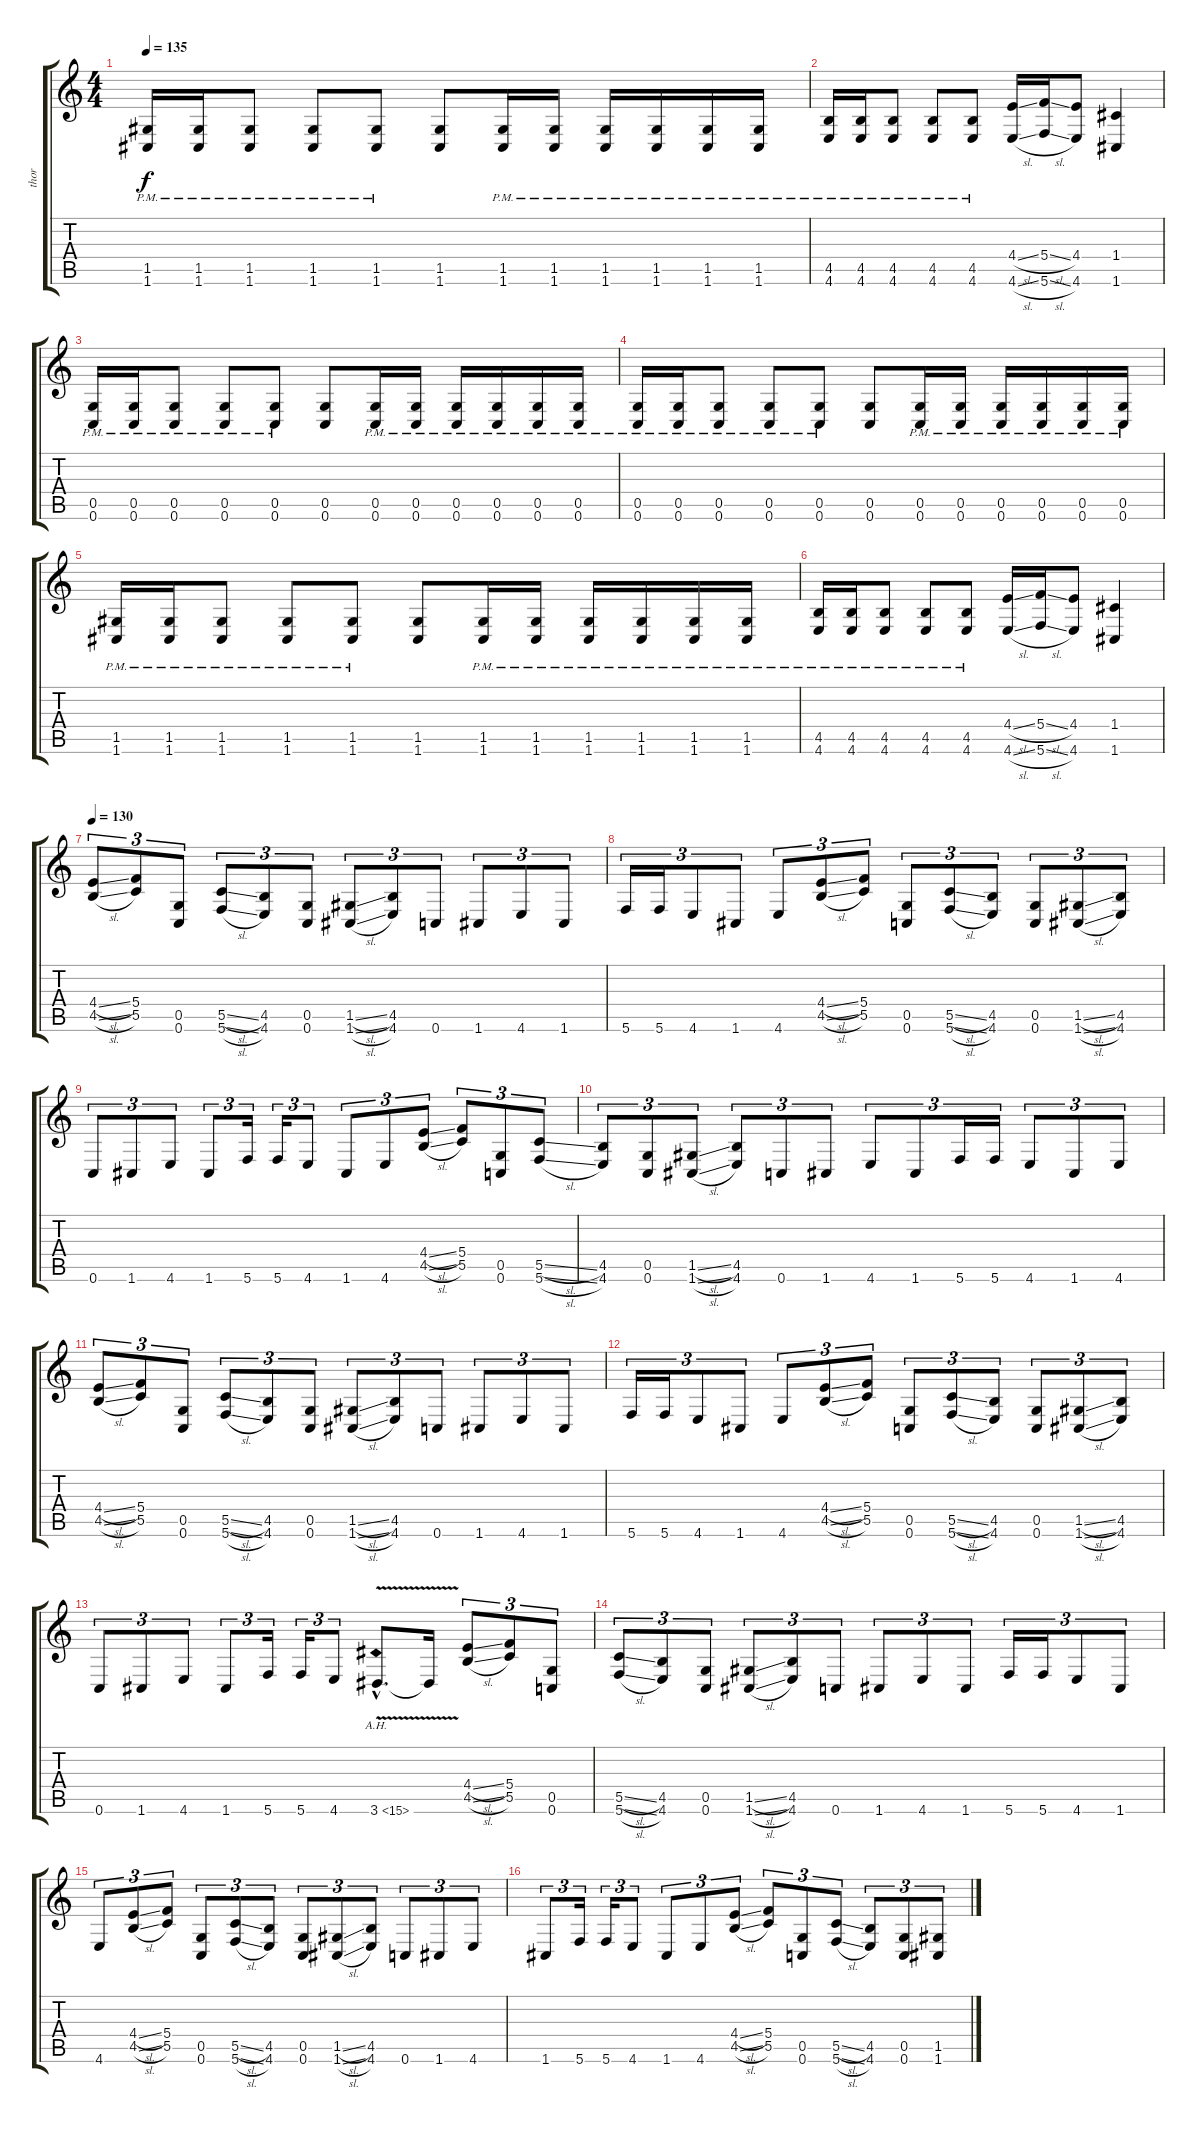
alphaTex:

\track ("thor" "thor") {instrument distortionguitar}
\staff {score tabs}
\tuning (D4 A3 F3 C3 G2 C2) {hide}
\ts (4 4)
\tempo 135
\clef g2
\ks c
(1.5{pm} 1.6{pm}).16{dy f} (1.5{pm} 1.6{pm}).16 (1.5{pm} 1.6{pm}).8 (1.5{pm} 1.6{pm}).8 (1.5{pm} 1.6{pm}).8 (1.5 1.6).8 (1.5{pm} 1.6{pm}).16 (1.5{pm} 1.6{pm}).16 (1.5{pm} 1.6{pm}).16 (1.5{pm} 1.6{pm}).16 (1.5{pm} 1.6{pm}).16 (1.5{pm} 1.6{pm}).16 |
(4.5{pm} 4.6{pm}).16 (4.5{pm} 4.6{pm}).16 (4.5{pm} 4.6{pm}).8 (4.5{pm} 4.6{pm}).8 (4.5{pm} 4.6{pm}).8 (4.4{sl} 4.6{sl}).16 (5.4{sl} 5.6{sl}).16 (4.4 4.6).8 (1.4 1.6).4 |
(0.5{pm} 0.6{pm}).16 (0.5{pm} 0.6{pm}).16 (0.5{pm} 0.6{pm}).8 (0.5{pm} 0.6{pm}).8 (0.5{pm} 0.6{pm}).8 (0.5 0.6).8 (0.5{pm} 0.6{pm}).16 (0.5{pm} 0.6{pm}).16 (0.5{pm} 0.6{pm}).16 (0.5{pm} 0.6{pm}).16 (0.5{pm} 0.6{pm}).16 (0.5{pm} 0.6{pm}).16 |
(0.5{pm} 0.6{pm}).16 (0.5{pm} 0.6{pm}).16 (0.5{pm} 0.6{pm}).8 (0.5{pm} 0.6{pm}).8 (0.5{pm} 0.6{pm}).8 (0.5 0.6).8 (0.5{pm} 0.6{pm}).16 (0.5{pm} 0.6{pm}).16 (0.5{pm} 0.6{pm}).16 (0.5{pm} 0.6{pm}).16 (0.5{pm} 0.6{pm}).16 (0.5{pm} 0.6{pm}).16 |
(1.5{pm} 1.6{pm}).16 (1.5{pm} 1.6{pm}).16 (1.5{pm} 1.6{pm}).8 (1.5{pm} 1.6{pm}).8 (1.5{pm} 1.6{pm}).8 (1.5 1.6).8 (1.5{pm} 1.6{pm}).16 (1.5{pm} 1.6{pm}).16 (1.5{pm} 1.6{pm}).16 (1.5{pm} 1.6{pm}).16 (1.5{pm} 1.6{pm}).16 (1.5{pm} 1.6{pm}).16 |
(4.5{pm} 4.6{pm}).16 (4.5{pm} 4.6{pm}).16 (4.5{pm} 4.6{pm}).8 (4.5{pm} 4.6{pm}).8 (4.5{pm} 4.6{pm}).8 (4.4{sl} 4.6{sl}).16 (5.4{sl} 5.6{sl}).16 (4.4 4.6).8 (1.4 1.6).4 |
\tempo 130
(4.4{sl} 4.5{sl}).8{tu (3 2)} (5.4 5.5).8{tu (3 2)} (0.5 0.6).8{tu (3 2)} (5.5{sl} 5.6{sl}).8{tu (3 2)} (4.5 4.6).8{tu (3 2)} (0.5 0.6).8{tu (3 2)} (1.5{sl} 1.6{sl}).8{tu (3 2)} (4.5 4.6).8{tu (3 2)} 0.6.8{tu (3 2)} 1.6.8{tu (3 2)} 4.6.8{tu (3 2)} 1.6.8{tu (3 2)} |
5.6.16{tu (3 2)} 5.6.16{tu (3 2)} 4.6.8{tu (3 2)} 1.6.8{tu (3 2)} 4.6.8{tu (3 2)} (4.4{sl} 4.5{sl}).8{tu (3 2)} (5.4 5.5).8{tu (3 2)} (0.5 0.6).8{tu (3 2)} (5.5{sl} 5.6{sl}).8{tu (3 2)} (4.5 4.6).8{tu (3 2)} (0.5 0.6).8{tu (3 2)} (1.5{sl} 1.6{sl}).8{tu (3 2)} (4.5 4.6).8{tu (3 2)} |
0.6.8{tu (3 2)} 1.6.8{tu (3 2)} 4.6.8{tu (3 2)} 1.6.8{tu (3 2)} 5.6.16{tu (3 2)} 5.6.16{tu (3 2)} 4.6.8{tu (3 2)} 1.6.8{tu (3 2)} 4.6.8{tu (3 2)} (4.4{sl} 4.5{sl}).8{tu (3 2)} (5.4 5.5).8{tu (3 2)} (0.5 0.6).8{tu (3 2)} (5.5{sl} 5.6{sl}).8{tu (3 2)} |
(4.5 4.6).8{tu (3 2)} (0.5 0.6).8{tu (3 2)} (1.5{sl} 1.6{sl}).8{tu (3 2)} (4.5 4.6).8{tu (3 2)} 0.6.8{tu (3 2)} 1.6.8{tu (3 2)} 4.6.8{tu (3 2)} 1.6.8{tu (3 2)} 5.6.16{tu (3 2)} 5.6.16{tu (3 2)} 4.6.8{tu (3 2)} 1.6.8{tu (3 2)} 4.6.8{tu (3 2)} |
(4.4{sl} 4.5{sl}).8{tu (3 2)} (5.4 5.5).8{tu (3 2)} (0.5 0.6).8{tu (3 2)} (5.5{sl} 5.6{sl}).8{tu (3 2)} (4.5 4.6).8{tu (3 2)} (0.5 0.6).8{tu (3 2)} (1.5{sl} 1.6{sl}).8{tu (3 2)} (4.5 4.6).8{tu (3 2)} 0.6.8{tu (3 2)} 1.6.8{tu (3 2)} 4.6.8{tu (3 2)} 1.6.8{tu (3 2)} |
5.6.16{tu (3 2)} 5.6.16{tu (3 2)} 4.6.8{tu (3 2)} 1.6.8{tu (3 2)} 4.6.8{tu (3 2)} (4.4{sl} 4.5{sl}).8{tu (3 2)} (5.4 5.5).8{tu (3 2)} (0.5 0.6).8{tu (3 2)} (5.5{sl} 5.6{sl}).8{tu (3 2)} (4.5 4.6).8{tu (3 2)} (0.5 0.6).8{tu (3 2)} (1.5{sl} 1.6{sl}).8{tu (3 2)} (4.5 4.6).8{tu (3 2)} |
0.6.8{tu (3 2)} 1.6.8{tu (3 2)} 4.6.8{tu (3 2)} 1.6.8{tu (3 2)} 5.6.16{tu (3 2)} 5.6.16{tu (3 2)} 4.6.8{tu (3 2)} 3.6{ah 12 v hac}.8{d} 3.6{t}.16 (4.4{sl} 4.5{sl}).8{tu (3 2)} (5.4 5.5).8{tu (3 2)} (0.5 0.6).8{tu (3 2)} |
(5.5{sl} 5.6{sl}).8{tu (3 2)} (4.5 4.6).8{tu (3 2)} (0.5 0.6).8{tu (3 2)} (1.5{sl} 1.6{sl}).8{tu (3 2)} (4.5 4.6).8{tu (3 2)} 0.6.8{tu (3 2)} 1.6.8{tu (3 2)} 4.6.8{tu (3 2)} 1.6.8{tu (3 2)} 5.6.16{tu (3 2)} 5.6.16{tu (3 2)} 4.6.8{tu (3 2)} 1.6.8{tu (3 2)} |
4.6.8{tu (3 2)} (4.4{sl} 4.5{sl}).8{tu (3 2)} (5.4 5.5).8{tu (3 2)} (0.5 0.6).8{tu (3 2)} (5.5{sl} 5.6{sl}).8{tu (3 2)} (4.5 4.6).8{tu (3 2)} (0.5 0.6).8{tu (3 2)} (1.5{sl} 1.6{sl}).8{tu (3 2)} (4.5 4.6).8{tu (3 2)} 0.6.8{tu (3 2)} 1.6.8{tu (3 2)} 4.6.8{tu (3 2)} |
1.6.8{tu (3 2)} 5.6.16{tu (3 2)} 5.6.16{tu (3 2)} 4.6.8{tu (3 2)} 1.6.8{tu (3 2)} 4.6.8{tu (3 2)} (4.4{sl} 4.5{sl}).8{tu (3 2)} (5.4 5.5).8{tu (3 2)} (0.5 0.6).8{tu (3 2)} (5.5{sl} 5.6{sl}).8{tu (3 2)} (4.5 4.6).8{tu (3 2)} (0.5 0.6).8{tu (3 2)} (1.5{sl} 1.6{sl}).8{tu (3 2)}
